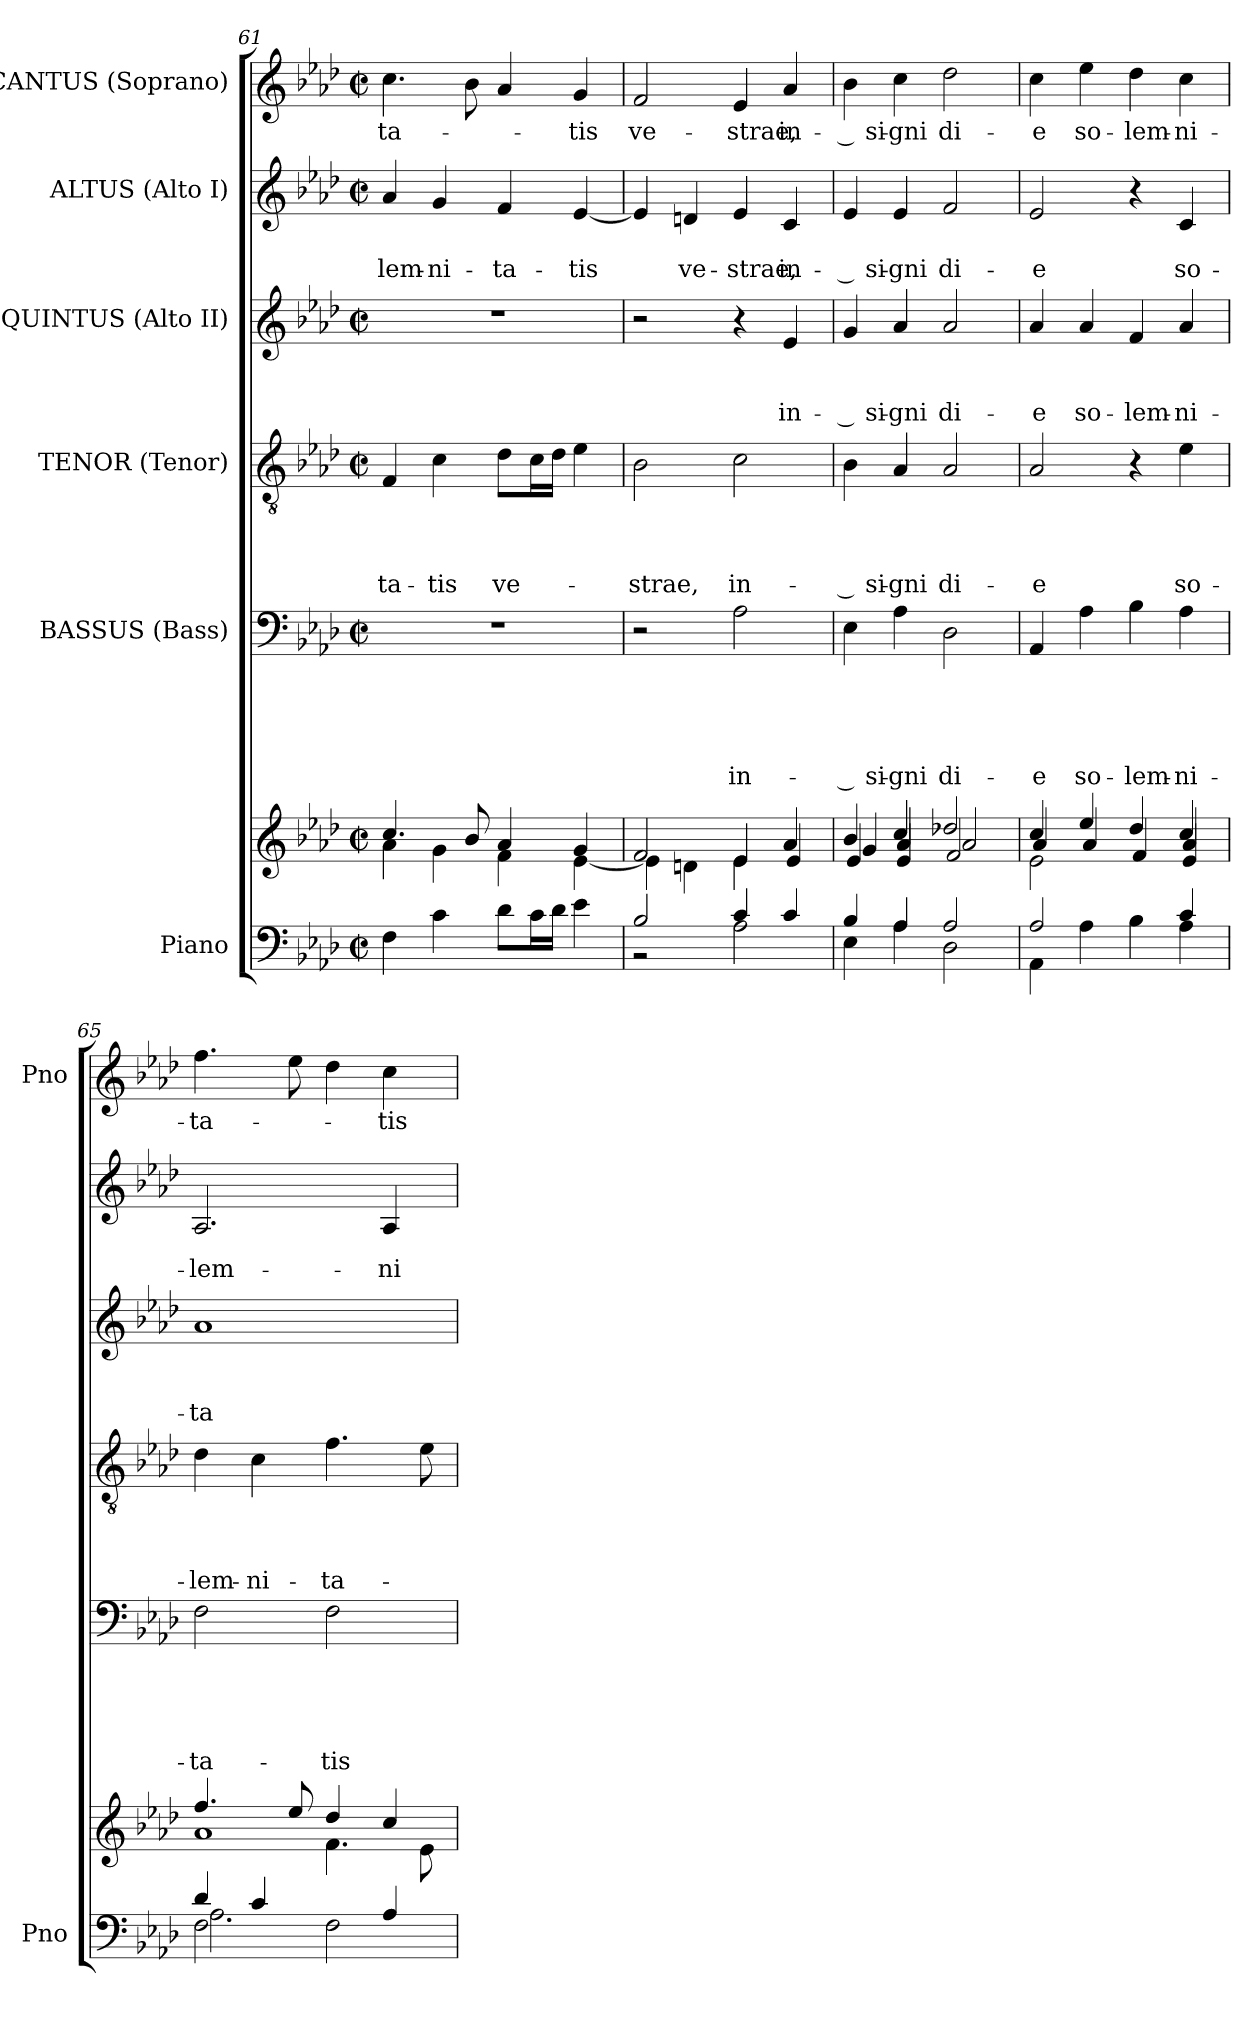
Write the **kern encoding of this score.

**kern	**kern	**kern	**text	**text	**text	**text	**text	**kern	**text	**text	**text	**text	**kern	**text	**text	**text	**kern	**text	**text	**kern	**text
*part6	*part6	*part5	*part5	*part5	*part5	*part5	*part5	*part4	*part4	*part4	*part4	*part4	*part3	*part3	*part3	*part3	*part2	*part2	*part2	*part1	*part1
*staff7	*staff6	*staff5	*staff5	*staff5	*staff5	*staff5	*staff5	*staff4	*staff4	*staff4	*staff4	*staff4	*staff3	*staff3	*staff3	*staff3	*staff2	*staff2	*staff2	*staff1	*staff1
*I"Piano	*	*I"BASSUS (Bass)	*	*	*	*	*	*I"TENOR (Tenor)	*	*	*	*	*I"QUINTUS (Alto II)	*	*	*	*I"ALTUS (Alto I)	*	*	*I"CANTUS (Soprano)	*
*I'Pno	*	*	*	*	*	*	*	*	*	*	*	*	*	*	*	*	*	*	*	*I'Pno	*
!!LO:PB:g=z
*clefF4	*clefG2	*clefF4	*	*	*	*	*	*clefGv2	*	*	*	*	*clefG2	*	*	*	*clefG2	*	*	*clefG2	*
*k[b-e-a-d-]	*k[b-e-a-d-]	*k[b-e-a-d-]	*	*	*	*	*	*k[b-e-a-d-]	*	*	*	*	*k[b-e-a-d-]	*	*	*	*k[b-e-a-d-]	*	*	*k[b-e-a-d-]	*
*A-:	*A-:	*A-:	*	*	*	*	*	*A-:	*	*	*	*	*A-:	*	*	*	*A-:	*	*	*A-:	*
*M2/2	*M2/2	*M2/2	*	*	*	*	*	*M2/2	*	*	*	*	*M2/2	*	*	*	*M2/2	*	*	*M2/2	*
*met(c|)	*met(c|)	*met(c|)	*	*	*	*	*	*met(c|)	*	*	*	*	*met(c|)	*	*	*	*met(c|)	*	*	*met(c|)	*
=61	=61	=61	=61	=61	=61	=61	=61	=61	=61	=61	=61	=61	=61	=61	=61	=61	=61	=61	=61	=61	=61
*	*^	*	*	*	*	*	*	*	*	*	*	*	*	*	*	*	*	*	*	*	*
!	!	!	!	!	!	!	!	!	!	!	!	!	!LO:LY:b	!	!	!	!	!	!	!LO:LY:b	!	!LO:LY:b
4F\	4.cc/	4a-\	1r	.	.	.	.	.	4F/	.	.	.	-ta-	1r	.	.	.	4a-/	.	-lem-	4.cc\	-ta-
!	!	!	!	!	!	!	!	!	!	!	!	!	!LO:LY:b	!	!	!	!	!	!	!LO:LY:b	!	!
4c\	.	4g\	.	.	.	.	.	.	4c\	.	.	.	-tis	.	.	.	.	4g/	.	-ni-	.	.
.	8b-/	.	.	.	.	.	.	.	.	.	.	.	.	.	.	.	.	.	.	.	8b-\	.
!	!	!	!	!	!	!	!	!	!	!	!	!	!LO:LY:b	!	!	!	!	!	!	!LO:LY:b	!	!
8d-\L	4a-/	4f\	.	.	.	.	.	.	8d-\L	.	.	.	ve-	.	.	.	.	4f/	.	-ta-	4a-/	.
16c\L	.	.	.	.	.	.	.	.	16c\L	.	.	.	.	.	.	.	.	.	.	.	.	.
16d-\JJ	.	.	.	.	.	.	.	.	16d-\JJ	.	.	.	.	.	.	.	.	.	.	.	.	.
!	!	!	!	!	!	!	!	!	!	!	!	!	!	!	!	!	!	!	!	!LO:LY:b	!	!LO:LY:b
4e-\	4g/	[<4e-\	.	.	.	.	.	.	4e-\	.	.	.	.	.	.	.	.	[4e-/	.	-tis	4g/	-tis
=62	=62	=62	=62	=62	=62	=62	=62	=62	=62	=62	=62	=62	=62	=62	=62	=62	=62	=62	=62	=62	=62	=62
*^	*	*^	*	*	*	*	*	*	*	*	*	*	*	*	*	*	*	*	*	*	*	*
!	!	!	!	!	!	!	!	!	!	!	!	!	!	!	!LO:LY:b	!	!	!	!	!	!	!	!	!LO:LY:b
2B-/	2rBB	2f/	4e-\]	2.ryy	2r	.	.	.	.	.	2B-\	.	.	.	-strae,	2r	.	.	.	4e-/]	.	.	2f/	ve-
!	!	!	!	!	!	!	!	!	!	!	!	!	!	!	!	!	!	!	!	!	!	!LO:LY:b	!	!
.	.	.	4dn\	.	.	.	.	.	.	.	.	.	.	.	.	.	.	.	.	4dn/	.	ve-	.	.
!	!	!	!	!	!	!	!	!	!	!LO:LY:b	!	!	!	!	!LO:LY:b	!	!	!	!	!	!	!LO:LY:b	!	!LO:LY:b
4c/	2A-\	4e-/	4e-\	.	2A-\	.	.	.	.	in-	2c\	.	.	.	in-	4r	.	.	.	4e-/	.	-strae,	4e-/	-strae,
!	!	!	!	!	!	!	!	!	!	!	!	!	!	!	!	!	!	!	!LO:LY:b	!	!	!LO:LY:b	!	!LO:LY:b
4c/	.	4a-/	4ryy	4e-/	.	.	.	.	.	.	.	.	.	.	.	4e-/	.	.	in-	4c/	.	in-	4a-/	in-
=63	=63	=63	=63	=63	=63	=63	=63	=63	=63	=63	=63	=63	=63	=63	=63	=63	=63	=63	=63	=63	=63	=63	=63	=63
!	!	!	!	!	!	!	!	!	!	!LO:LY:b	!	!	!	!	!LO:LY:b	!	!	!	!LO:LY:b	!	!	!LO:LY:b	!	!LO:LY:b
4B-/	4E-\	4b-/	4e-/	4g/	4E-\	.	.	.	.	-­ si-	4B-\	.	.	.	-­ si-	4g/	.	.	-­ si-	4e-/	.	-­ si-	4b-\	-­ si-
!	!	!	!	!	!	!	!	!	!	!LO:LY:b	!	!	!	!	!LO:LY:b	!	!	!	!LO:LY:b	!	!	!LO:LY:b	!	!LO:LY:b
4A-/	4A-\	4cc/	4e-/	4a-/	4A-\	.	.	.	.	-gni	4A-/	.	.	.	-gni	4a-/	.	.	-gni	4e-/	.	-gni	4cc\	-gni
!	!	!	!	!	!	!	!	!	!	!LO:LY:b	!	!	!	!	!LO:LY:b	!	!	!	!LO:LY:b	!	!	!LO:LY:b	!	!LO:LY:b
2A-/	2D-\	2dd-X/	2f/	2a-/	2D-\	.	.	.	.	di-	2A-/	.	.	.	di-	2a-/	.	.	di-	2f/	.	di-	2dd-\	di-
=64	=64	=64	=64	=64	=64	=64	=64	=64	=64	=64	=64	=64	=64	=64	=64	=64	=64	=64	=64	=64	=64	=64	=64	=64
!	!	!	!	!	!	!	!	!	!	!LO:LY:b	!	!	!	!	!LO:LY:b	!	!	!	!LO:LY:b	!	!	!LO:LY:b	!	!LO:LY:b
2A-/	4AA-\	4cc/	2e-\	4a-/	4AA-/	.	.	.	.	-e	2A-/	.	.	.	-e	4a-/	.	.	-e	2e-/	.	-e	4cc\	-e
!	!	!	!	!	!	!	!	!	!	!LO:LY:b	!	!	!	!	!	!	!	!	!LO:LY:b	!	!	!	!	!LO:LY:b
.	4A-\	4ee-/	.	4a-/	4A-\	.	.	.	.	so-	.	.	.	.	.	4a-/	.	.	so-	.	.	.	4ee-\	so-
!	!	!	!	!	!	!	!	!	!	!LO:LY:b	!	!	!	!	!	!	!	!	!LO:LY:b	!	!	!	!	!LO:LY:b
4ryy	4B-\	4dd-/	4ryy	4f/	4B-\	.	.	.	.	-lem-	4r	.	.	.	.	4f/	.	.	-lem-	4r	.	.	4dd-\	-lem-
!	!	!	!	!	!	!	!	!	!	!LO:LY:b	!	!	!	!	!LO:LY:b	!	!	!	!LO:LY:b	!	!	!LO:LY:b	!	!LO:LY:b
4c/	4A-\	4cc/	4e-/	4a-/	4A-\	.	.	.	.	-ni-	4e-\	.	.	.	so-	4a-/	.	.	-ni-	4c/	.	so-	4cc\	-ni-
=65	=65	=65	=65	=65	=65	=65	=65	=65	=65	=65	=65	=65	=65	=65	=65	=65	=65	=65	=65	=65	=65	=65	=65	=65
*	*^	*	*	*	*	*	*	*	*	*	*	*	*	*	*	*	*	*	*	*	*	*	*	*
!	!	!	!	!	!	!	!	!	!	!	!LO:LY:b	!	!	!	!	!LO:LY:b	!	!	!	!LO:LY:b	!	!	!LO:LY:b	!	!LO:LY:b
4d-/	2F\	2.A-\	4.ff/	1a-	2ryy	2F\	.	.	.	.	-ta-	4d-\	.	.	.	-lem-	1a-	.	.	-ta-	2.A-/	.	-lem-	4.ff\	-ta-
!	!	!	!	!	!	!	!	!	!	!	!	!	!	!	!	!LO:LY:b	!	!	!	!	!	!	!	!	!
4c/	.	.	.	.	.	.	.	.	.	.	.	4c\	.	.	.	-ni-	.	.	.	.	.	.	.	.	.
.	.	.	8ee-/	.	.	.	.	.	.	.	.	.	.	.	.	.	.	.	.	.	.	.	.	8ee-\	.
!	!	!	!	!	!	!	!	!	!	!	!LO:LY:b	!	!	!	!	!LO:LY:b	!	!	!	!	!	!	!	!	!
4ryy	2F\	.	4dd-/	.	4.f\	2F\	.	.	.	.	-tis	4.f\	.	.	.	-ta-	.	.	.	.	.	.	.	4dd-\	.
!	!	!	!	!	!	!	!	!	!	!	!	!	!	!	!	!	!	!	!	!	!	!	!LO:LY:b	!	!LO:LY:b
4A-/	.	4ryy	4cc/	.	.	.	.	.	.	.	.	.	.	.	.	.	.	.	.	.	4A-/	.	-ni-	4cc\	-tis
.	.	.	.	.	8e-\	.	.	.	.	.	.	8e-\	.	.	.	.	.	.	.	.	.	.	.	.	.
*v	*v	*v	*	*	*	*	*	*	*	*	*	*	*	*	*	*	*	*	*	*	*	*	*	*	*
*	*v	*v	*v	*	*	*	*	*	*	*	*	*	*	*	*	*	*	*	*	*	*	*	*
=	=	=	=	=	=	=	=	=	=	=	=	=	=	=	=	=	=	=	=	=	=
*-	*-	*-	*-	*-	*-	*-	*-	*-	*-	*-	*-	*-	*-	*-	*-	*-	*-	*-	*-	*-	*-
